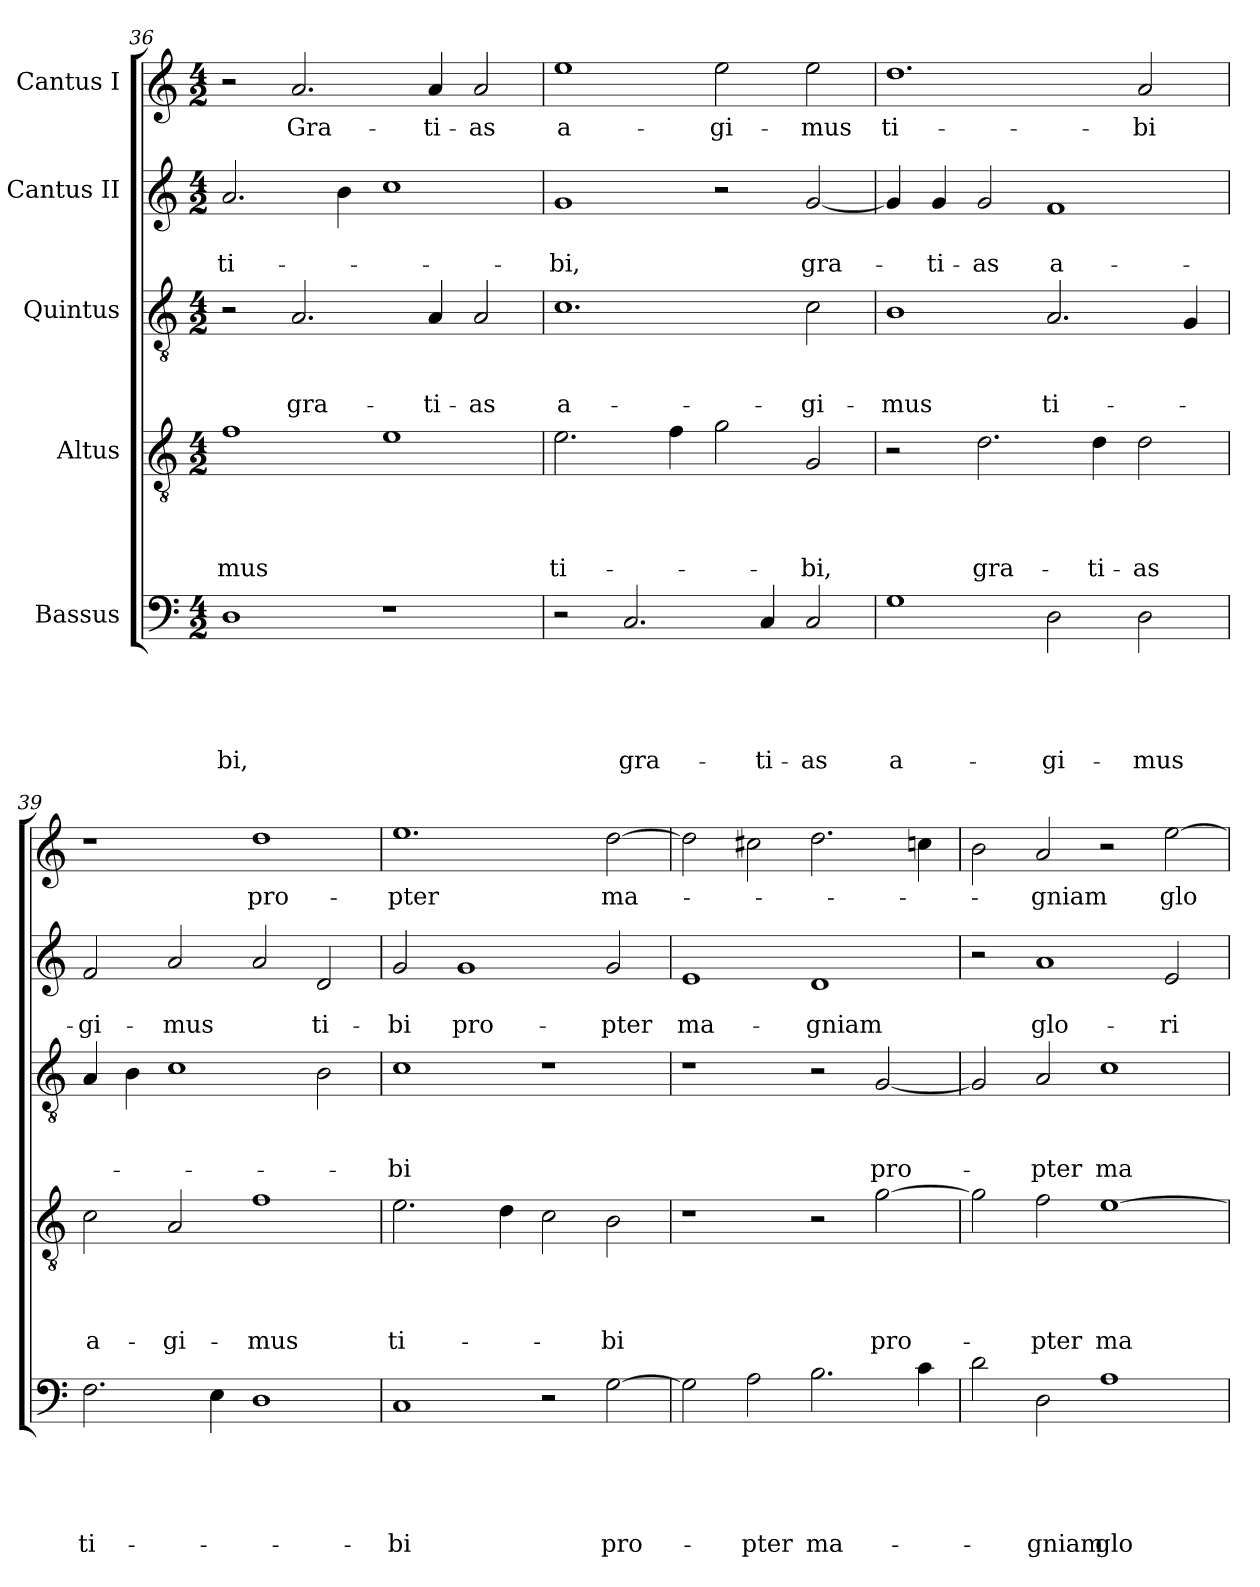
**kern	**text	**text	**text	**text	**text	**kern	**text	**text	**text	**text	**kern	**text	**text	**text	**kern	**text	**text	**kern	**text
*part5	*part5	*part5	*part5	*part5	*part5	*part4	*part4	*part4	*part4	*part4	*part3	*part3	*part3	*part3	*part2	*part2	*part2	*part1	*part1
*staff5	*staff5	*staff5	*staff5	*staff5	*staff5	*staff4	*staff4	*staff4	*staff4	*staff4	*staff3	*staff3	*staff3	*staff3	*staff2	*staff2	*staff2	*staff1	*staff1
*I"Bassus	*	*	*	*	*	*I"Altus	*	*	*	*	*I"Quintus	*	*	*	*I"Cantus II	*	*	*I"Cantus I	*
*clefF4	*	*	*	*	*	*clefGv2	*	*	*	*	*clefGv2	*	*	*	*clefG2	*	*	*clefG2	*
*k[]	*	*	*	*	*	*k[]	*	*	*	*	*k[]	*	*	*	*k[]	*	*	*k[]	*
*M4/2	*	*	*	*	*	*M4/2	*	*	*	*	*M4/2	*	*	*	*M4/2	*	*	*M4/2	*
=36	=36	=36	=36	=36	=36	=36	=36	=36	=36	=36	=36	=36	=36	=36	=36	=36	=36	=36	=36
1D\	.	.	.	.	-bi,	1f\	.	.	.	-mus	2r	.	.	.	2.a/	.	ti-	2r	.
.	.	.	.	.	.	.	.	.	.	.	2.A/	.	.	gra-	.	.	.	2.a/	Gra-
.	.	.	.	.	.	.	.	.	.	.	.	.	.	.	4b\	.	.	.	.
1r	.	.	.	.	.	1e\	.	.	.	.	.	.	.	.	1cc\	.	.	.	.
.	.	.	.	.	.	.	.	.	.	.	4A/	.	.	-ti-	.	.	.	4a/	-ti-
.	.	.	.	.	.	.	.	.	.	.	2A/	.	.	-as	.	.	.	2a/	-as
=37	=37	=37	=37	=37	=37	=37	=37	=37	=37	=37	=37	=37	=37	=37	=37	=37	=37	=37	=37
2r	.	.	.	.	.	2.e\	.	.	.	ti-	1.c\	.	.	a-	1g/	.	-bi,	1ee\	a-
2.C/	.	.	.	.	gra-	.	.	.	.	.	.	.	.	.	.	.	.	.	.
.	.	.	.	.	.	4f\	.	.	.	.	.	.	.	.	.	.	.	.	.
.	.	.	.	.	.	2g\	.	.	.	.	.	.	.	.	2r	.	.	2ee\	-gi-
4C/	.	.	.	.	-ti-	.	.	.	.	.	.	.	.	.	.	.	.	.	.
2C/	.	.	.	.	-as	2G/	.	.	.	-bi,	2c\	.	.	-gi-	[2g/	.	gra-	2ee\	-mus
=38	=38	=38	=38	=38	=38	=38	=38	=38	=38	=38	=38	=38	=38	=38	=38	=38	=38	=38	=38
1G\	.	.	.	.	a-	2r	.	.	.	.	1B\	.	.	-mus	4g/]	.	.	1.dd\	ti-
.	.	.	.	.	.	.	.	.	.	.	.	.	.	.	4g/	.	-ti-	.	.
.	.	.	.	.	.	2.d\	.	.	.	gra-	.	.	.	.	2g/	.	-as	.	.
2D\	.	.	.	.	-gi-	.	.	.	.	.	2.A/	.	.	ti-	1f/	.	a-	.	.
.	.	.	.	.	.	4d\	.	.	.	-ti-	.	.	.	.	.	.	.	.	.
2D\	.	.	.	.	-mus	2d\	.	.	.	-as	.	.	.	.	.	.	.	2a/	-bi
.	.	.	.	.	.	.	.	.	.	.	4G/	.	.	.	.	.	.	.	.
=39	=39	=39	=39	=39	=39	=39	=39	=39	=39	=39	=39	=39	=39	=39	=39	=39	=39	=39	=39
2.F\	.	.	.	.	ti-	2c\	.	.	.	a-	4A/	.	.	.	2f/	.	-gi-	1r	.
.	.	.	.	.	.	.	.	.	.	.	4B\	.	.	.	.	.	.	.	.
.	.	.	.	.	.	2A/	.	.	.	-gi-	1c\	.	.	.	2a/	.	-mus	.	.
4E\	.	.	.	.	.	.	.	.	.	.	.	.	.	.	.	.	.	.	.
1D\	.	.	.	.	.	1f\	.	.	.	-mus	.	.	.	.	2a/	.	.	1dd\	pro-
.	.	.	.	.	.	.	.	.	.	.	2B\	.	.	.	2d/	.	ti-	.	.
=40	=40	=40	=40	=40	=40	=40	=40	=40	=40	=40	=40	=40	=40	=40	=40	=40	=40	=40	=40
1C/	.	.	.	.	-bi	2.e\	.	.	.	ti-	1c\	.	.	-bi	2g/	.	-bi	1.ee\	-pter
.	.	.	.	.	.	.	.	.	.	.	.	.	.	.	1g/	.	pro-	.	.
.	.	.	.	.	.	4d\	.	.	.	.	.	.	.	.	.	.	.	.	.
2r	.	.	.	.	.	2c\	.	.	.	.	1r	.	.	.	.	.	.	.	.
[2G\	.	.	.	.	pro-	2B\	.	.	.	-bi	.	.	.	.	2g/	.	-pter	[2dd\	ma-
=41	=41	=41	=41	=41	=41	=41	=41	=41	=41	=41	=41	=41	=41	=41	=41	=41	=41	=41	=41
2G\]	.	.	.	.	.	1r	.	.	.	.	1r	.	.	.	1e/	.	ma-	2dd\]	.
2A\	.	.	.	.	-pter	.	.	.	.	.	.	.	.	.	.	.	.	2cc#X\	.
2.B\	.	.	.	.	ma-	2r	.	.	.	.	2r	.	.	.	1d/	.	-gniam	2.dd\	.
.	.	.	.	.	.	[2g\	.	.	.	pro-	[2G/	.	.	pro-	.	.	.	.	.
4c\	.	.	.	.	.	.	.	.	.	.	.	.	.	.	.	.	.	4ccn\	.
=42	=42	=42	=42	=42	=42	=42	=42	=42	=42	=42	=42	=42	=42	=42	=42	=42	=42	=42	=42
2d\	.	.	.	.	.	2g\]	.	.	.	.	2G/]	.	.	.	2r	.	.	2b\	.
2D\	.	.	.	.	-gniam	2f\	.	.	.	-pter	2A/	.	.	-pter	1a/	.	glo-	2a/	-gniam
1A\	.	.	.	.	glo-	[1e\	.	.	.	ma-	1c\	.	.	ma-	.	.	.	2r	.
.	.	.	.	.	.	.	.	.	.	.	.	.	.	.	2e/	.	-ri-	[2ee\	glo-
=	=	=	=	=	=	=	=	=	=	=	=	=	=	=	=	=	=	=	=
*-	*-	*-	*-	*-	*-	*-	*-	*-	*-	*-	*-	*-	*-	*-	*-	*-	*-	*-	*-
